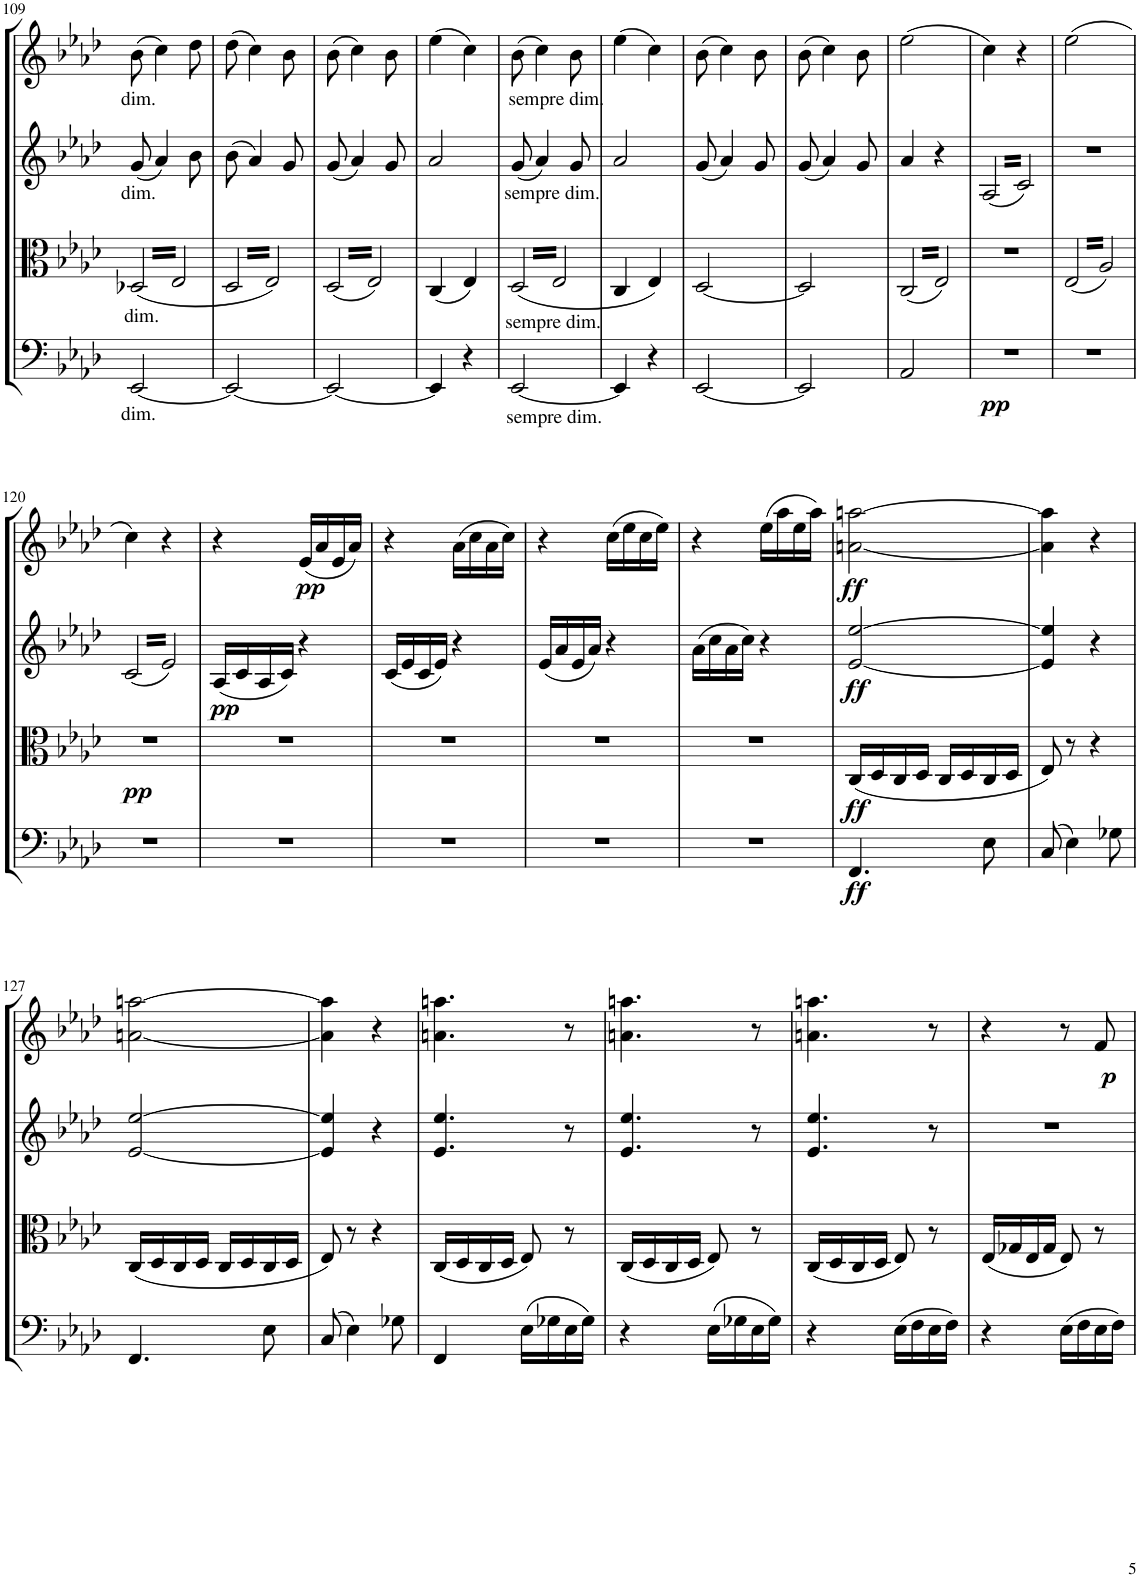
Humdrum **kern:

**kern	**dynam	**kern	**dynam	**kern	**dynam	**kern	**dynam
*part4	*part4	*part3	*part3	*part2	*part2	*part1	*part1
*staff4	*staff4	*staff3	*staff3	*staff2	*staff2	*staff1	*staff1
*I"Violoncello	*	*I"Viola	*	*I"Violino II	*	*I"Violino I	*
*I'Vc	*	*I'Vla	*	*I'Vln	*	*I'Vln	*
!!LO:PB:g=z
*clefF4	*	*clefC3	*	*clefG2	*	*clefG2	*
*k[b-e-a-d-]	*	*k[b-e-a-d-]	*	*k[b-e-a-d-]	*	*k[b-e-a-d-]	*
*M2/4	*	*M2/4	*	*M2/4	*	*M2/4	*
=109	=109	=109	=109	=109	=109	=109	=109
!	!	!	!	!	!	!LO:TX:b:t=dim.	!
!	!	!	!	!LO:TX:b:t=dim.	!	!	!
!	!	!LO:TX:b:t=dim.	!	!	!	!	!
!LO:TX:b:t=dim.	!	!	!	!	!	!	!
*	*	*tremolo	*	*	*	*	*
[2EE-/	.	(32D-X/LLL	.	(8g/	.	(8b-\	.
.	.	32E-/	.	.	.	.	.
.	.	32D-X/	.	.	.	.	.
.	.	32E-/	.	.	.	.	.
.	.	32D-X/	.	4a-/)	.	4cc\)	.
.	.	32E-/	.	.	.	.	.
.	.	32D-X/	.	.	.	.	.
.	.	32E-/	.	.	.	.	.
.	.	32D-X/	.	.	.	.	.
.	.	32E-/	.	.	.	.	.
.	.	32D-X/	.	.	.	.	.
.	.	32E-/	.	.	.	.	.
.	.	32D-X/	.	8b-\	.	8dd-\	.
.	.	32E-/	.	.	.	.	.
.	.	32D-X/	.	.	.	.	.
.	.	32E-/JJJ	.	.	.	.	.
=110	=110	=110	=110	=110	=110	=110	=110
2EE-/_	.	32D-/LLL	.	(8b-\	.	(8dd-\	.
.	.	32E-/)	.	.	.	.	.
.	.	32D-/	.	.	.	.	.
.	.	32E-/)	.	.	.	.	.
.	.	32D-/	.	4a-/)	.	4cc\)	.
.	.	32E-/)	.	.	.	.	.
.	.	32D-/	.	.	.	.	.
.	.	32E-/)	.	.	.	.	.
.	.	32D-/	.	.	.	.	.
.	.	32E-/)	.	.	.	.	.
.	.	32D-/	.	.	.	.	.
.	.	32E-/)	.	.	.	.	.
.	.	32D-/	.	8g/	.	8b-\	.
.	.	32E-/)	.	.	.	.	.
.	.	32D-/	.	.	.	.	.
.	.	32E-/)JJJ	.	.	.	.	.
=111	=111	=111	=111	=111	=111	=111	=111
2EE-/_	.	(32D-/LLL	.	(8g/	.	(8b-\	.
.	.	32E-/)	.	.	.	.	.
.	.	32D-/	.	.	.	.	.
.	.	32E-/)	.	.	.	.	.
.	.	32D-/	.	4a-/)	.	4cc\)	.
.	.	32E-/)	.	.	.	.	.
.	.	32D-/	.	.	.	.	.
.	.	32E-/)	.	.	.	.	.
.	.	32D-/	.	.	.	.	.
.	.	32E-/)	.	.	.	.	.
.	.	32D-/	.	.	.	.	.
.	.	32E-/)	.	.	.	.	.
.	.	32D-/	.	8g/	.	8b-\	.
.	.	32E-/)	.	.	.	.	.
.	.	32D-/	.	.	.	.	.
.	.	32E-/)JJJ	.	.	.	.	.
*	*	*Xtremolo	*	*	*	*	*
=112	=112	=112	=112	=112	=112	=112	=112
4EE-/]	.	(4C/	.	2a-/	.	(4ee-\	.
.	.	.	.	.	.	.	.
.	.	.	.	.	.	.	.
.	.	.	.	.	.	.	.
.	.	.	.	.	.	.	.
.	.	.	.	.	.	.	.
.	.	.	.	.	.	.	.
.	.	.	.	.	.	.	.
4r	.	4E-/)	.	.	.	4cc\)	.
=113	=113	=113	=113	=113	=113	=113	=113
!	!	!	!	!	!	!LO:TX:b:t=sempre dim.	!
!	!	!	!	!LO:TX:b:t=sempre dim.	!	!	!
!	!	!LO:TX:b:t=sempre dim.	!	!	!	!	!
!LO:TX:b:t=sempre dim.	!	!	!	!	!	!	!
*	*	*tremolo	*	*	*	*	*
[2EE-/	.	(32D-/LLL	.	(8g/	.	(8b-\	.
.	.	32E-/	.	.	.	.	.
.	.	32D-/	.	.	.	.	.
.	.	32E-/	.	.	.	.	.
.	.	32D-/	.	4a-/)	.	4cc\)	.
.	.	32E-/	.	.	.	.	.
.	.	32D-/	.	.	.	.	.
.	.	32E-/	.	.	.	.	.
.	.	32D-/	.	.	.	.	.
.	.	32E-/	.	.	.	.	.
.	.	32D-/	.	.	.	.	.
.	.	32E-/	.	.	.	.	.
.	.	32D-/	.	8g/	.	8b-\	.
.	.	32E-/	.	.	.	.	.
.	.	32D-/	.	.	.	.	.
.	.	32E-/JJJ	.	.	.	.	.
*	*	*Xtremolo	*	*	*	*	*
=114	=114	=114	=114	=114	=114	=114	=114
4EE-/]	.	4C/	.	2a-/	.	(4ee-\	.
.	.	.	.	.	.	.	.
.	.	.	.	.	.	.	.
.	.	.	.	.	.	.	.
.	.	.	.	.	.	.	.
.	.	.	.	.	.	.	.
.	.	.	.	.	.	.	.
.	.	.	.	.	.	.	.
4r	.	4E-/)	.	.	.	4cc\)	.
=115	=115	=115	=115	=115	=115	=115	=115
[2EE-/	.	[2D-/	.	(8g/	.	(8b-\	.
.	.	.	.	4a-/)	.	4cc\)	.
.	.	.	.	8g/	.	8b-\	.
=116	=116	=116	=116	=116	=116	=116	=116
2EE-/]	.	2D-/]	.	(8g/	.	(8b-\	.
.	.	.	.	4a-/)	.	4cc\)	.
.	.	.	.	8g/	.	8b-\	.
=117	=117	=117	=117	=117	=117	=117	=117
*	*	*tremolo	*	*	*	*	*
2AA-/	.	(32C/LLL	.	4a-/	.	(2ee-\	.
.	.	32E-/)	.	.	.	.	.
.	.	32C/	.	.	.	.	.
.	.	32E-/)	.	.	.	.	.
.	.	32C/	.	.	.	.	.
.	.	32E-/)	.	.	.	.	.
.	.	32C/	.	.	.	.	.
.	.	32E-/)	.	.	.	.	.
.	.	32C/	.	4r	.	.	.
.	.	32E-/)	.	.	.	.	.
.	.	32C/	.	.	.	.	.
.	.	32E-/)	.	.	.	.	.
.	.	32C/	.	.	.	.	.
.	.	32E-/)	.	.	.	.	.
.	.	32C/	.	.	.	.	.
.	.	32E-/)JJJ	.	.	.	.	.
=118	=118	=118	=118	=118	=118	=118	=118
!	!LO:DY:b	!	!	!	!	!	!
*	*	*	*	*tremolo	*	*	*
2r	pp	2r	.	(32A-/LLL	.	4cc\)	.
.	.	.	.	32c/)	.	.	.
.	.	.	.	32A-/	.	.	.
.	.	.	.	32c/)	.	.	.
.	.	.	.	32A-/	.	.	.
.	.	.	.	32c/)	.	.	.
.	.	.	.	32A-/	.	.	.
.	.	.	.	32c/)	.	.	.
.	.	.	.	32A-/	.	4r	.
.	.	.	.	32c/)	.	.	.
.	.	.	.	32A-/	.	.	.
.	.	.	.	32c/)	.	.	.
.	.	.	.	32A-/	.	.	.
.	.	.	.	32c/)	.	.	.
.	.	.	.	32A-/	.	.	.
.	.	.	.	32c/)JJJ	.	.	.
=119	=119	=119	=119	=119	=119	=119	=119
2r	.	(32E-/LLL	.	2r	.	(2ee-\	.
.	.	32A-/)	.	.	.	.	.
.	.	32E-/	.	.	.	.	.
.	.	32A-/)	.	.	.	.	.
.	.	32E-/	.	.	.	.	.
.	.	32A-/)	.	.	.	.	.
.	.	32E-/	.	.	.	.	.
.	.	32A-/)	.	.	.	.	.
.	.	32E-/	.	.	.	.	.
.	.	32A-/)	.	.	.	.	.
.	.	32E-/	.	.	.	.	.
.	.	32A-/)	.	.	.	.	.
.	.	32E-/	.	.	.	.	.
.	.	32A-/)	.	.	.	.	.
.	.	32E-/	.	.	.	.	.
.	.	32A-/)JJJ	.	.	.	.	.
*	*	*Xtremolo	*	*	*	*	*
!!LO:LB:g=z
=120	=120	=120	=120	=120	=120	=120	=120
!	!	!	!LO:DY:b	!	!	!	!
2r	.	2r	pp	(32c/LLL	.	4cc\)	.
.	.	.	.	32e-/)	.	.	.
.	.	.	.	32c/	.	.	.
.	.	.	.	32e-/)	.	.	.
.	.	.	.	32c/	.	.	.
.	.	.	.	32e-/)	.	.	.
.	.	.	.	32c/	.	.	.
.	.	.	.	32e-/)	.	.	.
.	.	.	.	32c/	.	4r	.
.	.	.	.	32e-/)	.	.	.
.	.	.	.	32c/	.	.	.
.	.	.	.	32e-/)	.	.	.
.	.	.	.	32c/	.	.	.
.	.	.	.	32e-/)	.	.	.
.	.	.	.	32c/	.	.	.
.	.	.	.	32e-/)JJJ	.	.	.
*	*	*	*	*Xtremolo	*	*	*
=121	=121	=121	=121	=121	=121	=121	=121
!	!	!	!	!	!LO:DY:b	!	!
2r	.	2r	.	(16A-/LL	pp	4r	.
.	.	.	.	.	.	.	.
.	.	.	.	16c/	.	.	.
.	.	.	.	.	.	.	.
.	.	.	.	16A-/	.	.	.
.	.	.	.	.	.	.	.
.	.	.	.	16c/JJ)	.	.	.
.	.	.	.	.	.	.	.
!	!	!	!	!	!	!	!LO:DY:b
.	.	.	.	4r	.	(16e-/LL	pp
.	.	.	.	.	.	16a-/	.
.	.	.	.	.	.	16e-/	.
.	.	.	.	.	.	16a-/JJ)	.
=122	=122	=122	=122	=122	=122	=122	=122
2r	.	2r	.	(16c/LL	.	4r	.
.	.	.	.	16e-/	.	.	.
.	.	.	.	16c/	.	.	.
.	.	.	.	16e-/JJ)	.	.	.
.	.	.	.	4r	.	(16a-\LL	.
.	.	.	.	.	.	16cc\	.
.	.	.	.	.	.	16a-\	.
.	.	.	.	.	.	16cc\JJ)	.
=123	=123	=123	=123	=123	=123	=123	=123
2r	.	2r	.	(16e-/LL	.	4r	.
.	.	.	.	16a-/	.	.	.
.	.	.	.	16e-/	.	.	.
.	.	.	.	16a-/JJ)	.	.	.
.	.	.	.	4r	.	(16cc\LL	.
.	.	.	.	.	.	16ee-\	.
.	.	.	.	.	.	16cc\	.
.	.	.	.	.	.	16ee-\JJ)	.
=124	=124	=124	=124	=124	=124	=124	=124
2r	.	2r	.	(16a-\LL	.	4r	.
.	.	.	.	16cc\	.	.	.
.	.	.	.	16a-\	.	.	.
.	.	.	.	16cc\JJ)	.	.	.
.	.	.	.	4r	.	(16ee-\LL	.
.	.	.	.	.	.	16aa-\	.
.	.	.	.	.	.	16ee-\	.
.	.	.	.	.	.	16aa-\JJ)	.
=125	=125	=125	=125	=125	=125	=125	=125
!	!LO:DY:b	!	!LO:DY:b	!	!LO:DY:b	!	!LO:DY:b
4.FF/	ff	(16C/LL	ff	[2e-/ [2ee-/	ff	[2an\ [2aan\	ff
.	.	16D-/	.	.	.	.	.
.	.	16C/	.	.	.	.	.
.	.	16D-/JJ	.	.	.	.	.
.	.	16C/LL	.	.	.	.	.
.	.	16D-/	.	.	.	.	.
8E-\	.	16C/	.	.	.	.	.
.	.	16D-/JJ	.	.	.	.	.
=126	=126	=126	=126	=126	=126	=126	=126
(8C/	.	8E-/)	.	4e-/] 4ee-/]	.	4a\] 4aa\]	.
4E-\)	.	8r	.	.	.	.	.
.	.	4r	.	4r	.	4r	.
8G-X\	.	.	.	.	.	.	.
!!LO:LB:g=z
=127	=127	=127	=127	=127	=127	=127	=127
4.FF/	.	(16C/LL	.	[2e-/ [2ee-/	.	[2an\ [2aan\	.
.	.	16D-/	.	.	.	.	.
.	.	16C/	.	.	.	.	.
.	.	16D-/JJ	.	.	.	.	.
.	.	16C/LL	.	.	.	.	.
.	.	16D-/	.	.	.	.	.
8E-\	.	16C/	.	.	.	.	.
.	.	16D-/JJ	.	.	.	.	.
=128	=128	=128	=128	=128	=128	=128	=128
(8C/	.	8E-/)	.	4e-/] 4ee-/]	.	4a\] 4aa\]	.
4E-\)	.	8r	.	.	.	.	.
.	.	4r	.	4r	.	4r	.
8G-X\	.	.	.	.	.	.	.
=129	=129	=129	=129	=129	=129	=129	=129
4FF/	.	(16C/LL	.	4.e-/ 4.ee-/	.	4.an\ 4.aan\	.
.	.	16D-/	.	.	.	.	.
.	.	16C/	.	.	.	.	.
.	.	16D-/JJ	.	.	.	.	.
(16E-\LL	.	8E-/)	.	.	.	.	.
16G-X\	.	.	.	.	.	.	.
16E-\	.	8r	.	8r	.	8r	.
16G-\JJ)	.	.	.	.	.	.	.
=130	=130	=130	=130	=130	=130	=130	=130
4r	.	(16C/LL	.	4.e-/ 4.ee-/	.	4.an\ 4.aan\	.
.	.	16D-/	.	.	.	.	.
.	.	16C/	.	.	.	.	.
.	.	16D-/JJ	.	.	.	.	.
(16E-\LL	.	8E-/)	.	.	.	.	.
16G-X\	.	.	.	.	.	.	.
16E-\	.	8r	.	8r	.	8r	.
16G-\JJ)	.	.	.	.	.	.	.
=131	=131	=131	=131	=131	=131	=131	=131
4r	.	(16C/LL	.	4.e-/ 4.ee-/	.	4.an\ 4.aan\	.
.	.	16D-/	.	.	.	.	.
.	.	16C/	.	.	.	.	.
.	.	16D-/JJ	.	.	.	.	.
(16E-\LL	.	8E-/)	.	.	.	.	.
16F\	.	.	.	.	.	.	.
16E-\	.	8r	.	8r	.	8r	.
16F\JJ)	.	.	.	.	.	.	.
=132	=132	=132	=132	=132	=132	=132	=132
4r	.	(16E-/LL	.	2r	.	4r	.
.	.	16G-X/	.	.	.	.	.
.	.	16E-/	.	.	.	.	.
.	.	16G-/JJ	.	.	.	.	.
(16E-\LL	.	8E-/)	.	.	.	8r	.
16F\	.	.	.	.	.	.	.
!	!	!	!	!	!	!	!LO:DY:b
16E-\	.	8r	.	.	.	8f/	p
16F\JJ)	.	.	.	.	.	.	.
=	=	=	=	=	=	=	=
*-	*-	*-	*-	*-	*-	*-	*-
